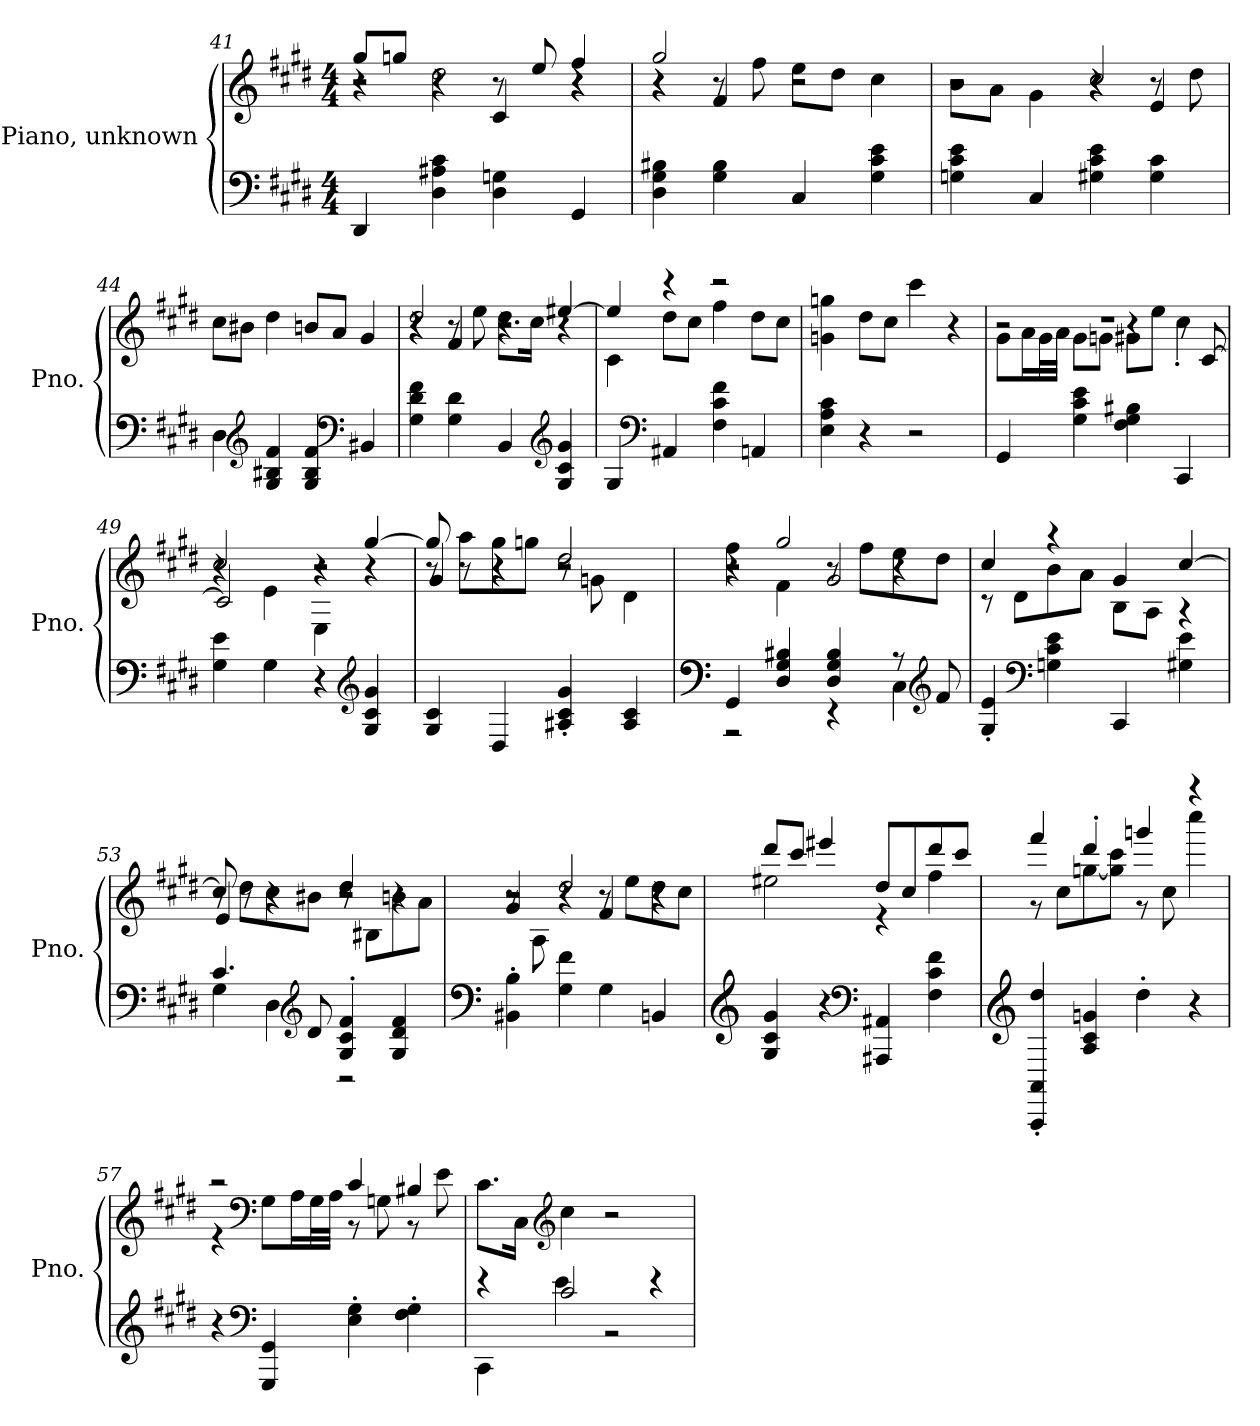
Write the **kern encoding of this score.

**kern	**kern
*part1	*part1
*staff2	*staff1
*I"Piano, unknown	*
*I'Pno.	*
*clefF4	*clefG2
*k[f#c#g#d#]	*k[f#c#g#d#]
*M4/4	*M4/4
=41	=41
*	*^
*	*	*^
4DD#/	8gg#/L	4r	2r
.	8ggn/J	.	.
4D#\ 4A#X\ 4c#\	4r	2dd#\	.
4D#\ 4Gn\	8r	.	4c#/
.	8ee/	.	.
4GG#/	4ff#/	4r	4r
=42	=42	=42	=42
4D#\ 4G#\ 4B#X\	2gg#/	4r	4r
4G#\ 4B#\	.	8r	4f#/
.	.	8ff#\	.
4C#/	2r	8ee\L	2r
.	.	8dd#\J	.
4G#\ 4c#\ 4e\	.	4cc#\	.
=43	=43	=43	=43
4Gn\ 4c#\ 4e\	2r	8b\L	2r
.	.	8a\J	.
4C#/	.	4g#\	.
4G#X\ 4c#\ 4e\	2cc#/	4r	4r
4G#\ 4c#\	.	8r	4e/
.	.	8dd#\	.
*	*v	*v	*v
!!LO:LB:g=z
=44	=44
4D#\	8cc#\L
.	8b#X\J
*clefG2	*
4G#/ 4B#X/ 4f#/	4dd#\
4G#/ 4B#/ 4f#/	8bn/L
.	8a/J
*clefF4	*
4BB#X/	4g#/
=45	=45
*	*^
*	*	*^
4G#\ 4d#\ 4f#\	2dd#/	4r	4r
4G#\ 4d#\	.	8r	4f#/
.	.	8ee\	.
4BB/	4r	8.dd#\L	2r
.	.	16cc#\Jk	.
*clefG2	*	*	*
4G#/ 4c#/ 4g#/	[4ee#X/	4r	.
*	*	*v	*v
=46	=46	=46
4G#/	4ee#/]	4c#\
*clefF4	*	*
4AA#X/	4r	8dd#\L
.	.	8cc#\J
4F#\ 4c#\ 4f#\	2r	4ff#\
4AAn/	.	8dd#\L
.	.	8cc#\J
*	*v	*v
=47	=47
4E\ 4A\ 4c#\	4gn\ 4ggn\
4r	8dd#\L
.	8cc#\J
2r	4ccc#\
.	4r
!!LO:PB:g=z
=48	=48
*	*^
*	*	*^
4GG#/	1r	8g#\L	2r
.	.	16a\L	.
.	.	32g#\L	.
.	.	32a\JJJ	.
4G#\ 4c#\ 4e\	.	8g#\L	.
.	.	8gn\J	.
4F#\ 4G#\ 4B#X\	.	8g#X\L	4r
.	.	8ee\J	.
4CC#/	.	4cc#'\	8r
.	.	.	[8c#/
=49	=49	=49	=49
4G#\ 4e\	2cc#/	4r	2c#/]
4G#\	.	4e\	.
4r	4r	4E\	2r
*clefG2	*	*	*
4G#/ 4c#/ 4g#/	[4gg#/	4r	.
=50	=50	=50	=50
4G#/ 4c#/	8gg#/]	8r	4g#/
.	8r	8aa\L	.
4D#/	4r	8gg#\	4r
.	.	8ggn\J	.
4A#X/' 4c#/' 4g#/'	2r	8r	2dd#/
.	.	8gn\	.
4A#/ 4c#/	.	4d#\	.
=51	=51	=51	=51
*clefF4	*	*	*
*^	*	*	*
4GG#/	2r	4r	4ff#\	2r
4D#/ 4G#/ 4B#X/	.	2gg#/	4f#\	.
4D#/ 4G#/ 4B#/	4r	.	8r	2g#/
.	.	.	8ff#\L	.
8r	4C#\	4r	8ee\	.
*clefG2	*	*	*	*
8f#/	.	.	8dd#\J	.
*v	*v	*	*	*
*	*	*v	*v
!!LO:LB:g=z
=52	=52	=52
4G#/' 4e/'	4cc#/	8r
.	.	8d#\L
*clefF4	*	*
4Gn\ 4c#\ 4e\	4r	8b\
.	.	8a\J
4CC#/	4g#/	8B\L
.	.	8A\J
4G#X\ 4e\	[4cc#/	4r
=53	=53	=53
*^	*	*^
4.c#/	4G#\	8cc#/]	8r	4e/
.	.	8r	8dd#\L	.
.	4D#\	4r	8cc#\	4r
*clefG2	*	*	*	*
8d#/	.	.	8b#X\J	.
4G#/' 4c#/' 4f#/'	2r	4dd#/	8r	2r
.	.	.	8B#X\L	.
4G#/ 4d#/ 4f#/	.	4r	8bn\	.
.	.	.	8a\J	.
*v	*v	*	*	*
=54	=54	=54	=54
*clefF4	*	*	*
4BB#X\' 4B\'	4g#/	8r	2r
.	.	8A\	.
4G#\ 4f#\	2dd#/	4r	.
4G#\	.	8r	4f#/
.	.	8ee\L	.
4BBn/	4r	8dd#\	4r
.	.	8cc#\J	.
*	*v	*v	*v
!!LO:LB:g=z
=55	=55
*clefG2	*
*	*^
4G#/ 4c#/ 4g#/	8ddd#/L	2ee#X\
.	8ccc#/J	.
4r	4eee#X/	.
*clefF4	*	*
4AAA#X/ 4AA#X/	8dd#/L	4r
.	8cc#/	.
4F#\ 4c#\ 4f#\	8ddd#/	4ff#\
.	8ccc#/J	.
=56	=56	=56
*clefG2	*	*
4AAA/' 4AA/' 4dd#/'	4fff#/	8r
.	.	8cc#\L
4A/ 4c#/ 4gn/	4ddd#'/	[8ggn\
.	.	8gg\] 8ccc#\J
4dd#'\	4gggn/	8r
.	.	8cc#\
4r	4r	4cccc#\
=57	=57	=57
4r	2r	4r
*clefF4	*clefF4	*
4GGG#/ 4GG#/	.	8G#\L
.	.	16A\L
.	.	32G#\L
.	.	32A\JJJ
4E\' 4G#\'	4c#/	8r
.	.	8Gn\
4F#\' 4G#\'	4B#X/	8r
.	.	8e\
*	*v	*v
!!LO:LB:g=z
=58	=58
*^	*
4r	4CC#\	8.c#\L
.	.	16C#\Jk
*	*	*clefG2
2c#/	4e\	4cc#\
.	2r	2r
4r	.	.
*v	*v	*
=	=
*-	*-
